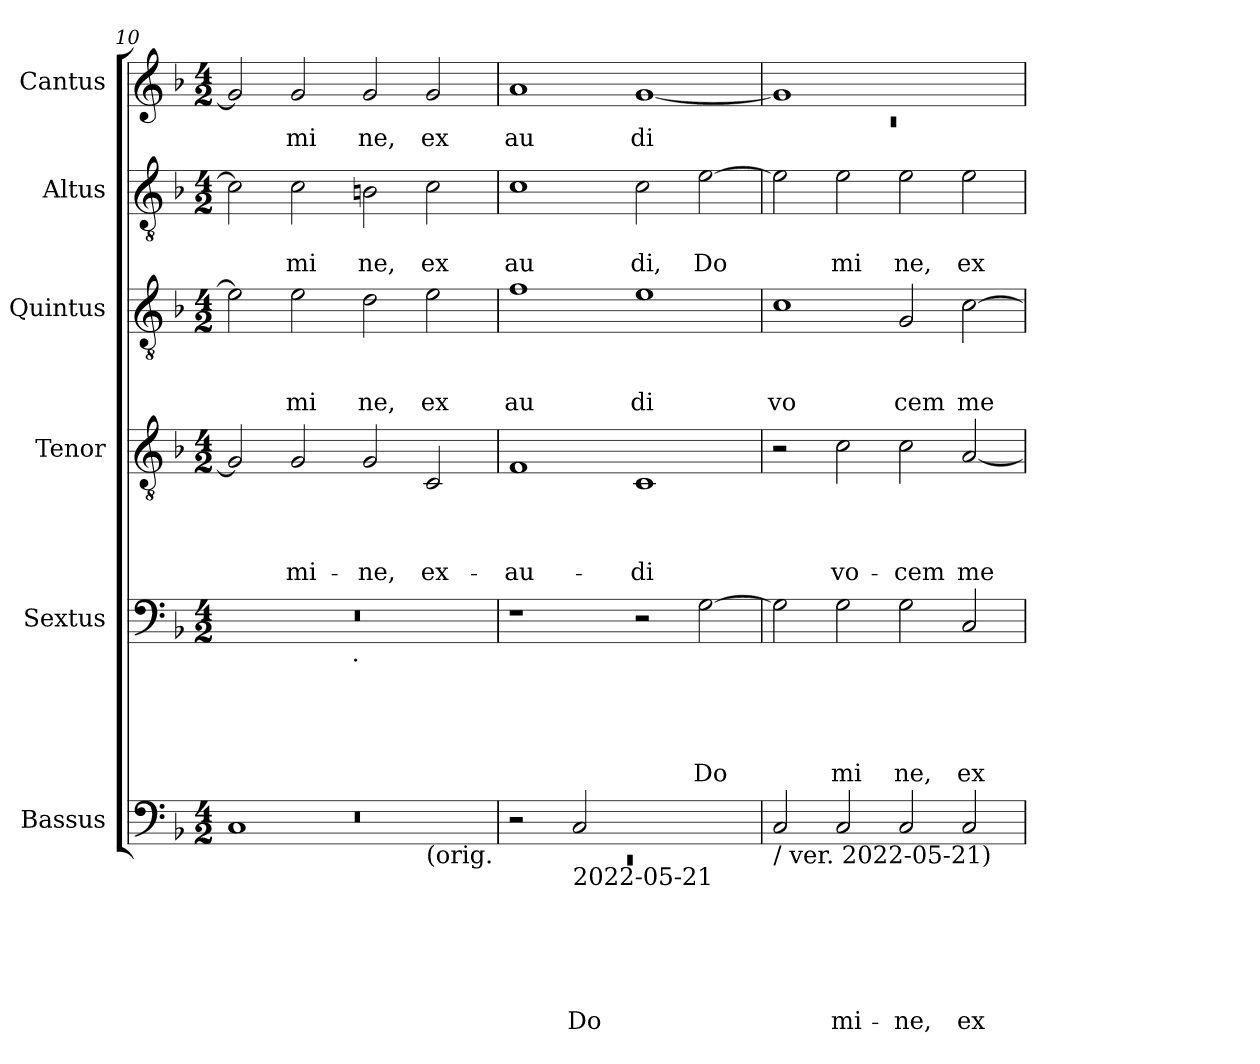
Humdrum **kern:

**kern	**text	**text	**text	**text	**text	**text	**kern	**text	**text	**text	**text	**text	**kern	**text	**text	**text	**text	**kern	**text	**text	**text	**kern	**text	**text	**kern	**text
*part6	*part6	*part6	*part6	*part6	*part6	*part6	*part5	*part5	*part5	*part5	*part5	*part5	*part4	*part4	*part4	*part4	*part4	*part3	*part3	*part3	*part3	*part2	*part2	*part2	*part1	*part1
*staff6	*staff6	*staff6	*staff6	*staff6	*staff6	*staff6	*staff5	*staff5	*staff5	*staff5	*staff5	*staff5	*staff4	*staff4	*staff4	*staff4	*staff4	*staff3	*staff3	*staff3	*staff3	*staff2	*staff2	*staff2	*staff1	*staff1
*I"Bassus	*	*	*	*	*	*	*I"Sextus	*	*	*	*	*	*I"Tenor	*	*	*	*	*I"Quintus	*	*	*	*I"Altus	*	*	*I"Cantus	*
*I'Bassus	*	*	*	*	*	*	*I'Sextus	*	*	*	*	*	*I'Tenor	*	*	*	*	*I'Quintus	*	*	*	*I'Altus	*	*	*I'Cantus	*
*clefF4	*	*	*	*	*	*	*clefF4	*	*	*	*	*	*clefGv2	*	*	*	*	*clefGv2	*	*	*	*clefGv2	*	*	*clefG2	*
*k[b-]	*	*	*	*	*	*	*k[b-]	*	*	*	*	*	*k[b-]	*	*	*	*	*k[b-]	*	*	*	*k[b-]	*	*	*k[b-]	*
*F:	*	*	*	*	*	*	*F:	*	*	*	*	*	*F:	*	*	*	*	*F:	*	*	*	*F:	*	*	*F:	*
*M4/2	*	*	*	*	*	*	*M4/2	*	*	*	*	*	*M4/2	*	*	*	*	*M4/2	*	*	*	*M4/2	*	*	*M4/2	*
=10	=10	=10	=10	=10	=10	=10	=10	=10	=10	=10	=10	=10	=10	=10	=10	=10	=10	=10	=10	=10	=10	=10	=10	=10	=10	=10
*^	*	*	*	*	*	*	*	*	*	*	*	*	*	*	*	*	*	*	*	*	*	*	*	*	*	*
*	*^	*	*	*	*	*	*	*	*	*	*	*	*	*	*	*	*	*	*	*	*	*	*	*	*	*	*
!	!	!LO:N:vis=1	!	!	!	!	!	!	!	!	!	!	!	!	!	!	!	!	!	!	!	!	!	!	!	!	!	!
*	*	*^	*	*	*	*	*	*	*^	*	*	*	*	*	*	*	*	*	*	*	*	*	*	*	*	*	*	*
0ryy	1C	0r	1.ryy	.	.	.	.	.	.	0r	2ryy	.	.	.	.	.	2G/]	.	.	.	.	2e\]	.	.	.	2c\]	.	.	2g/]	.
!	!	!	!	!	!	!	!	!	!	!	!	!	!	!	!	!	!	!	!	!	!LO:LY:b	!	!	!	!LO:LY:b	!	!	!LO:LY:b	!	!LO:LY:b
.	.	.	.	.	.	.	.	.	.	.	4...ryy	.	.	.	.	.	2G/	.	.	.	-mi-	2e\	.	.	mi	2c\	.	mi	2g/	mi
!	!	!	!	!	!	!	!	!	!	!	!LO:TX:b:t=.	!	!	!	!	!	!	!	!	!	!	!	!	!	!	!	!	!	!	!
.	.	.	.	.	.	.	.	.	.	.	1ryy	.	.	.	.	.	.	.	.	.	.	.	.	.	.	.	.	.	.	.
!	!	!	!	!	!	!	!	!	!	!	!	!	!	!	!	!	!	!	!	!	!LO:LY:b	!	!	!	!LO:LY:b	!	!	!LO:LY:b	!	!LO:LY:b
.	1ryy	.	.	.	.	.	.	.	.	.	.	.	.	.	.	.	2G/	.	.	.	-ne,	2d\	.	.	ne,	2Bn\	.	ne,	2g/	ne,
!	!	!	!LO:TX:b:t=(orig.	!	!	!	!	!	!	!	!	!	!	!	!	!	!	!	!	!	!	!	!	!	!	!	!	!	!	!
!	!	!	!	!	!	!	!	!	!	!	!	!	!	!	!	!	!	!	!	!	!LO:LY:b	!	!	!	!LO:LY:b	!	!	!LO:LY:b	!	!LO:LY:b
.	.	.	2ryy	.	.	.	.	.	.	.	.	.	.	.	.	.	2C/	.	.	.	ex-	2e\	.	.	ex	2c\	.	ex	2g/	ex
.	.	.	.	.	.	.	.	.	.	.	32ryy	.	.	.	.	.	.	.	.	.	.	.	.	.	.	.	.	.	.	.
=11	=11	=11	=11	=11	=11	=11	=11	=11	=11	=11	=11	=11	=11	=11	=11	=11	=11	=11	=11	=11	=11	=11	=11	=11	=11	=11	=11	=11	=11	=11
!	!LO:N:vis=1	!	!	!	!	!	!	!	!	!	!	!	!	!	!	!	!	!	!	!	!LO:LY:b	!	!	!	!LO:LY:b	!	!	!LO:LY:b	!	!LO:LY:b
*	*	*v	*v	*	*	*	*	*	*	*	*	*	*	*	*	*	*	*	*	*	*	*	*	*	*	*	*	*	*	*
*	*	*	*	*	*	*	*	*	*v	*v	*	*	*	*	*	*	*	*	*	*	*	*	*	*	*	*	*	*	*
0ryy	0rEE	2r	.	.	.	.	.	.	1r	.	.	.	.	.	1F	.	.	.	-au-	1f	.	.	au	1c	.	au	1a	au
!	!	!LO:TX:b:t=2022-05-21	!	!	!	!	!	!	!	!	!	!	!	!	!	!	!	!	!	!	!	!	!	!	!	!	!	!
!	!	!	!	!	!	!	!	!LO:LY:b	!	!	!	!	!	!	!	!	!	!	!	!	!	!	!	!	!	!	!	!
.	.	2C/	.	.	.	.	.	Do-	.	.	.	.	.	.	.	.	.	.	.	.	.	.	.	.	.	.	.	.
!	!	!	!	!	!	!	!	!	!	!	!	!	!	!	!	!	!	!	!LO:LY:b	!	!	!	!LO:LY:b	!	!	!LO:LY:b	!	!LO:LY:b
.	.	1ryy	.	.	.	.	.	.	2r	.	.	.	.	.	1C	.	.	.	-di	1e	.	.	di	2c\	.	di,	[<1g	di
!	!	!	!	!	!	!	!	!	!	!	!	!	!	!LO:LY:b	!	!	!	!	!	!	!	!	!	!	!	!LO:LY:b	!	!
.	.	.	.	.	.	.	.	.	[>2G\	.	.	.	.	Do	.	.	.	.	.	.	.	.	.	[>2e\	.	Do	.	.
*v	*v	*v	*	*	*	*	*	*	*	*	*	*	*	*	*	*	*	*	*	*	*	*	*	*	*	*	*	*
=12	=12	=12	=12	=12	=12	=12	=12	=12	=12	=12	=12	=12	=12	=12	=12	=12	=12	=12	=12	=12	=12	=12	=12	=12	=12	=12
*	*	*	*	*	*	*	*	*	*	*	*	*	*	*	*	*	*	*	*	*	*	*	*	*	*^	*
!LO:TX:b:t=/ ver. 2022-05-21)	!	!	!	!	!	!	!	!	!	!	!	!	!	!	!	!	!	!	!	!	!	!	!	!	!	!	!
!	!	!	!	!	!	!	!	!	!	!	!	!	!	!	!	!	!	!	!	!	!LO:LY:b	!	!	!	!	!LO:N:vis=1	!
2C/	.	.	.	.	.	.	2G\]	.	.	.	.	.	2r	.	.	.	.	1c	.	.	vo	2e\]	.	.	1g]	0rc	.
!	!	!	!	!	!	!LO:LY:b	!	!	!	!	!	!LO:LY:b	!	!	!	!	!LO:LY:b	!	!	!	!	!	!	!LO:LY:b	!	!	!
2C/	.	.	.	.	.	-mi-	2G\	.	.	.	.	mi	2c\	.	.	.	vo-	.	.	.	.	2e\	.	mi	.	.	.
!	!	!	!	!	!	!LO:LY:b	!	!	!	!	!	!LO:LY:b	!	!	!	!	!LO:LY:b	!	!	!	!LO:LY:b	!	!	!LO:LY:b	!	!	!
2C/	.	.	.	.	.	-ne,	2G\	.	.	.	.	ne,	2c\	.	.	.	-cem	2G/	.	.	cem	2e\	.	ne,	1ryy	.	.
!	!	!	!	!	!	!LO:LY:b	!	!	!	!	!	!LO:LY:b	!	!	!	!	!LO:LY:b	!	!	!	!LO:LY:b	!	!	!LO:LY:b	!	!	!
2C/	.	.	.	.	.	ex-	2C/	.	.	.	.	ex	[<2A/	.	.	.	me-	[>2c\	.	.	me	2e\	.	ex	.	.	.
*	*	*	*	*	*	*	*	*	*	*	*	*	*	*	*	*	*	*	*	*	*	*	*	*	*v	*v	*
=	=	=	=	=	=	=	=	=	=	=	=	=	=	=	=	=	=	=	=	=	=	=	=	=	=	=
*-	*-	*-	*-	*-	*-	*-	*-	*-	*-	*-	*-	*-	*-	*-	*-	*-	*-	*-	*-	*-	*-	*-	*-	*-	*-	*-
